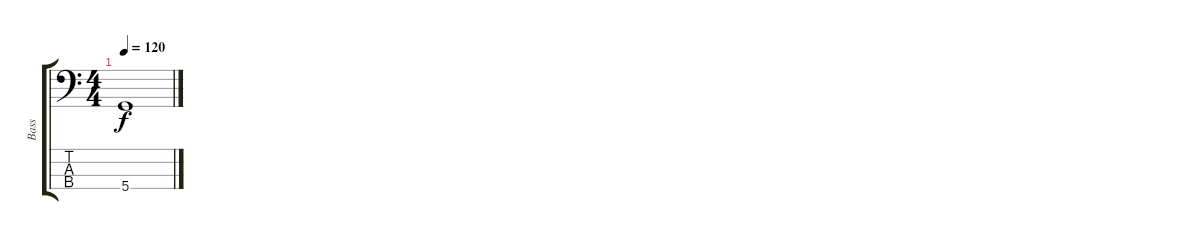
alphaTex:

\track ("Bass" "Bass") {instrument electricbasspick}
\staff {score tabs}
\tuning (G2 D2 A1 D1) {hide}
\ts (4 4)
\tempo 120
\clef f4
\ks c
5.4{t}.1{dy f}
